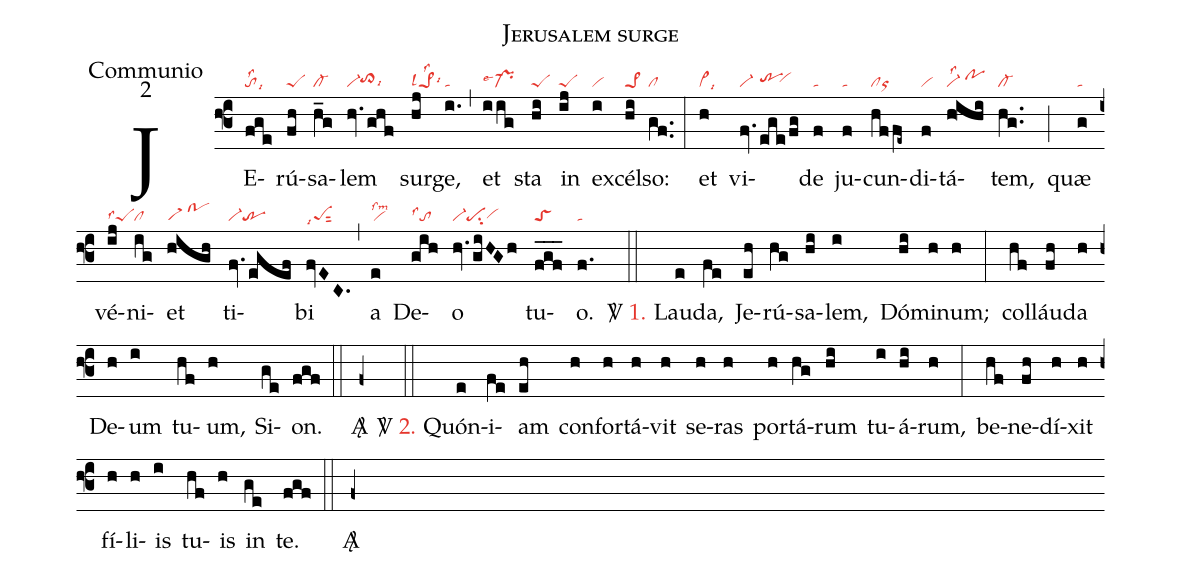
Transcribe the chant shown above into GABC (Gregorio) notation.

nabc-lines:1;
name:Jerusalem surge;
office-part:Communio;
mode:2;
%%
(f3) JE(fge|tolss2lsi9)rú(fh|peS)sa(h_g|cl-)lem(hv.ghf|vi-to>hhlsi9) sur(hj|pe>1lss2lsi6lsl4)ge,(i.|ta) (,) et(i/ig|pr-lse4) sta(hi|peS) in(ij|peS) ex(i|vi)cél(hi|pe>1)so:(gf..|cl) (:) et(h|vi>lsi9) vi(fv./|vi-|ege/fg|trhh`vihh)de(f|ta) ju(f|ta)cun(hf/fe~|clor)di(f|vi)tá(h!ihi|vi-lss2/pohi)tem,(hg..|cl-) (;) quæ(g|ta) vé(ij|peSlss4)ni(ig|cl)et(high|trM) ti(fv./egef|vi-tr)bi(fvEC.|peSsut2lsi7) (,) a(e|vilssm2) De(gih|tolss1)o(hv./giHGh|vi-pesu2vihg) tu(fgf___|toS)o.(f.|ta) (::)

<sp>V/</sp> <c>1.</c> Lau(e)da,(fe) Je(eh)rú(hg)sa(hi)lem,(i) Dó(hi)mi(h)num;(h) (:) col(hf)láu(fh)da(h) De(h)um(i) tu(hf)um,(h) Si(ge)on.(fgf) (::) <sp>A/</sp>(f+) (::)

<sp>V/</sp> <c>2.</c> Quón(e)i(fe)am(eh) con(h)for(h)tá(h)vit(h) se(h)ras(h) por(h)tá(hg)rum(hi) tu(i)á(hi)rum,(h) (:) be(hf)ne(fh)dí(h)xit(h) fí(h)li(h)is(i) tu(hf)is(h) in(ge) te.(fgf) (::) <sp>A/</sp>(f+)
